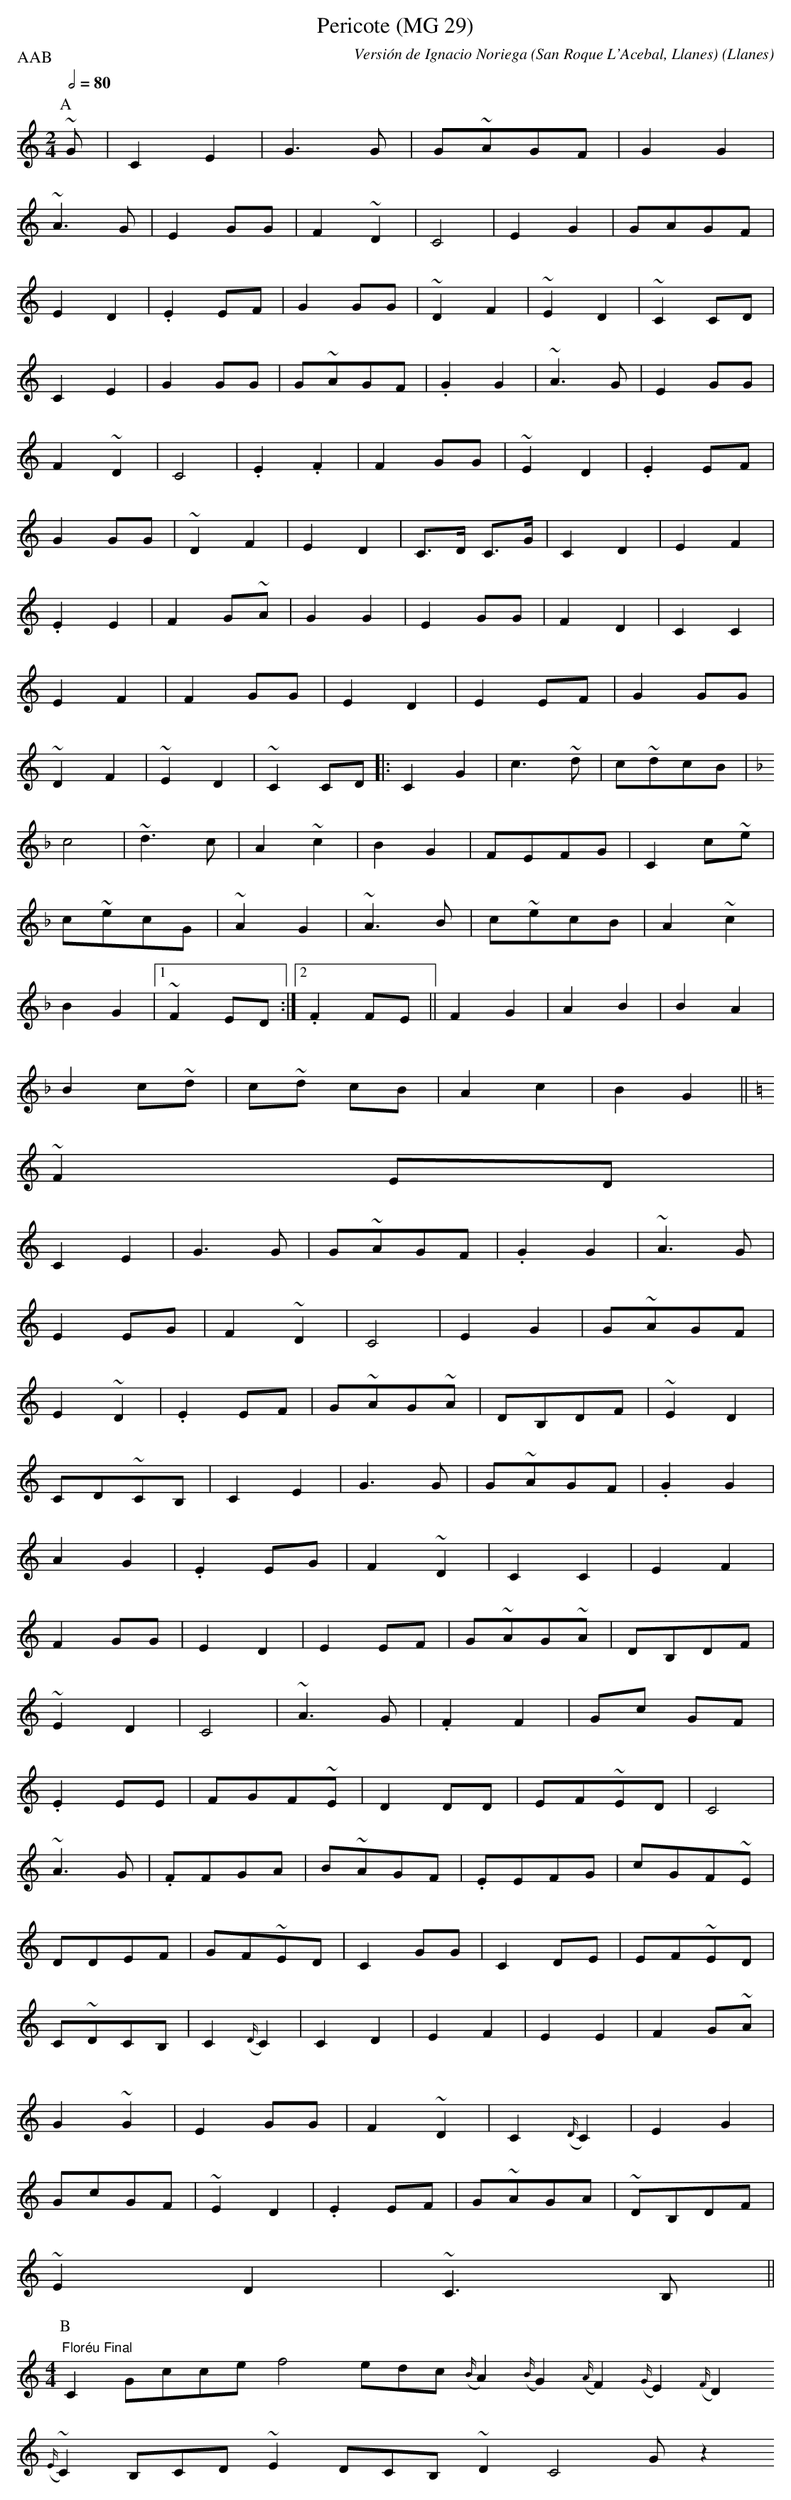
X:1
T:Pericote (MG 29)
C:Versión de Ignacio Noriega (San Roque L'Acebal, Llanes)
O:Llanes
P:AAB
M:2/4
L:1/4
Q:2/4=80
E:Nivel 3
K:C
P:A
~G/2|C E|G3/2 G/2|G/2~A/2G/2F/2|G G|
~A3/2 G/2|E G/2G/2|F ~D|C2|EG|G/2A/2G/2F/2|
E D|.E E/2F/2|G G/2G/2|~D F|~E D|~C C/2D/2|
C E|G G/2G/2|G/2~A/2G/2F/2|.G G|~A3/2 G/2|E G/2G/2|
F ~D|C2|.E .F|F G/2G/2|~E D|.E E/2F/2|
G G/2G/2|~D F|E D|C3/4D1/4 C3/4G1/4|C D|E F|
.E E|F G/2~A/2|G G|E G/2G/2|F D|C C|
E F|F G/2G/2|E D|E E/2F/2|G G/2G/2|
~D F|~E D|~C C/2D/2|:C G|c3/2 ~d/2|c/2~d/2c/2B/2|
K:F
c2|~d3/2 c/2|A ~c|B G|F/2E/2F/2G/2|C c/2~e/2|
c/2~e/2c/2G/2|~A G|~A3/2 B/2|c/2~e/2c/2B/2|A ~c|
B G|[1 ~F E/2D/2:|[2 .F F/2E/2||F G|A B|B A|
B c/2~d/2|c/2~d/2 c/2B/2|A c|B G||
K:C
~F E/2D/2|
C E|G3/2G/2|G/2~A/2G/2F/2|.G G|~A3/2 G/2|
E E/2G/2|F ~D|C2|E G|G/2~A/2G/2F/2|
E ~D|.E E/2F/2|G/2~A/2G/2~A/2|D/2B,/2D/2F/2|~E D|
C/2D/2~C/2B,/2|C E|G3/2 G/2|G/2~A/2G/2F/2|.G G|
A G|.E E/2G/2|F ~D|C C|E F|
F G/2G/2|E D|E E/2F/2|G/2~A/2G/2~A/2|D/2B,/2D/2F/2|
~E D|C2|~A3/2 G/2|.F F|G/2c/2 G/2F/2|
.E E/2E/2|F/2G/2F/2~E/2|D D/2D/2|E/2F/2~E/2D/2|C2|
~A3/2 G/2|.F/2F/2G/2A/2|B/2~A/2G/2F/2|.E/2E/2F/2G/2|c/2G/2F/2~E/2|
D/2D/2E/2F/2|G/2F/2~E/2D/2|C G/2G/2|C D/2E/2|E/2F/2~E/2D/2|
C/2~D/2C/2B,/2|C ({D/2}C)|C D|E F|E E|F G/2~A/2|
G ~G|E G/2G/2|F ~D|C ({D/2}C)|E G|
G/2c/2G/2F/2|~E D|.E E/2F/2|G/2~A/2G/2A/2|~D/2B,/2D/2F/2|
~E D|~C3/2 B,/2||
M:4/4
"Floréu Final"
P:B
C G/2c/2c/2e/2 f2 e/2d/2c/2 ({B/2}A) ({B/2}G) ({A/2}F) ({G/2}E) ({F/2}D)
({E/2}~C) B,/2C/2D/2 ~E D/2C/2B,/2 ~D C2 G/2 z
